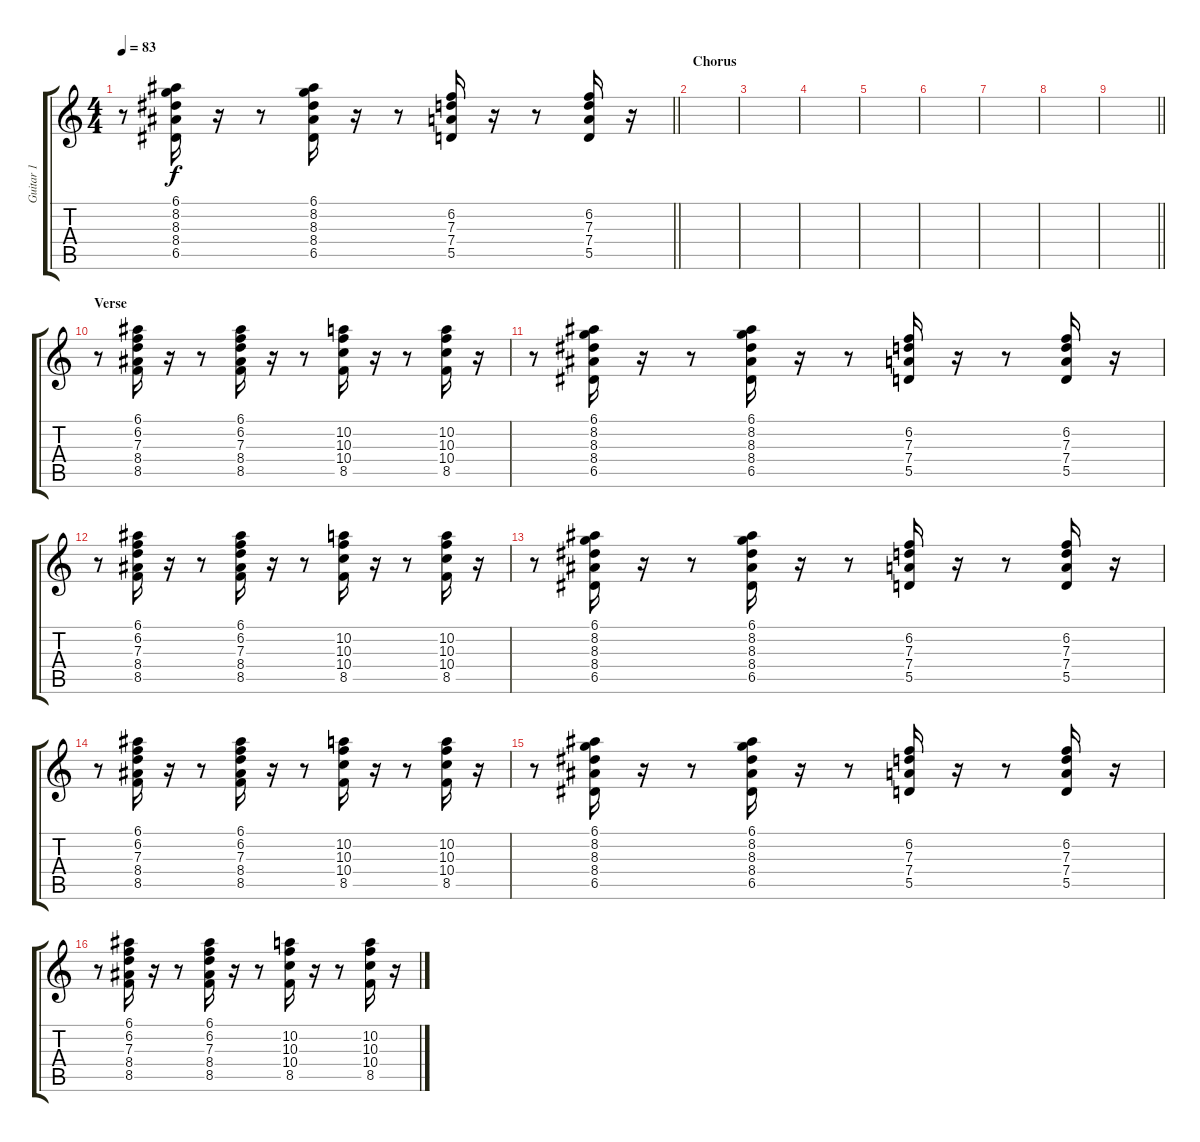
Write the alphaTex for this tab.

\track ("Guitar 1" "Guitar 1") {instrument electricguitarclean}
\staff {score tabs}
\tuning (E4 B3 G3 D3 A2 E2) {hide}
\ts (4 4)
\tempo 83
\clef g2
\barLineRight lightlight
\ks c
r.8{dy f} (6.1 8.2 8.3 8.4 6.5).16 r.16 r.8 (6.1 8.2 8.3 8.4 6.5).16 r.16 r.8 (6.2 7.3 7.4 5.5).16 r.16 r.8 (6.2 7.3 7.4 5.5).16 r.16 |
\section ("" "Chorus")
|
|
|
|
|
|
|
\barLineRight lightlight
|
\section ("" "Verse")
r.8{volume 16} (6.1 6.2 7.3 8.4 8.5).16 r.16 r.8 (6.1 6.2 7.3 8.4 8.5).16 r.16 r.8 (10.2 10.3 10.4 8.5).16 r.16 r.8 (10.2 10.3 10.4 8.5).16 r.16 |
r.8 (6.1 8.2 8.3 8.4 6.5).16 r.16 r.8 (6.1 8.2 8.3 8.4 6.5).16 r.16 r.8 (6.2 7.3 7.4 5.5).16 r.16 r.8 (6.2 7.3 7.4 5.5).16 r.16 |
r.8 (6.1 6.2 7.3 8.4 8.5).16 r.16 r.8 (6.1 6.2 7.3 8.4 8.5).16 r.16 r.8 (10.2 10.3 10.4 8.5).16 r.16 r.8 (10.2 10.3 10.4 8.5).16 r.16 |
r.8 (6.1 8.2 8.3 8.4 6.5).16 r.16 r.8 (6.1 8.2 8.3 8.4 6.5).16 r.16 r.8 (6.2 7.3 7.4 5.5).16 r.16 r.8 (6.2 7.3 7.4 5.5).16 r.16 |
r.8 (6.1 6.2 7.3 8.4 8.5).16 r.16 r.8 (6.1 6.2 7.3 8.4 8.5).16 r.16 r.8 (10.2 10.3 10.4 8.5).16 r.16 r.8 (10.2 10.3 10.4 8.5).16 r.16 |
r.8 (6.1 8.2 8.3 8.4 6.5).16 r.16 r.8 (6.1 8.2 8.3 8.4 6.5).16 r.16 r.8 (6.2 7.3 7.4 5.5).16 r.16 r.8 (6.2 7.3 7.4 5.5).16 r.16 |
r.8 (6.1 6.2 7.3 8.4 8.5).16 r.16 r.8 (6.1 6.2 7.3 8.4 8.5).16 r.16 r.8 (10.2 10.3 10.4 8.5).16 r.16 r.8 (10.2 10.3 10.4 8.5).16 r.16
